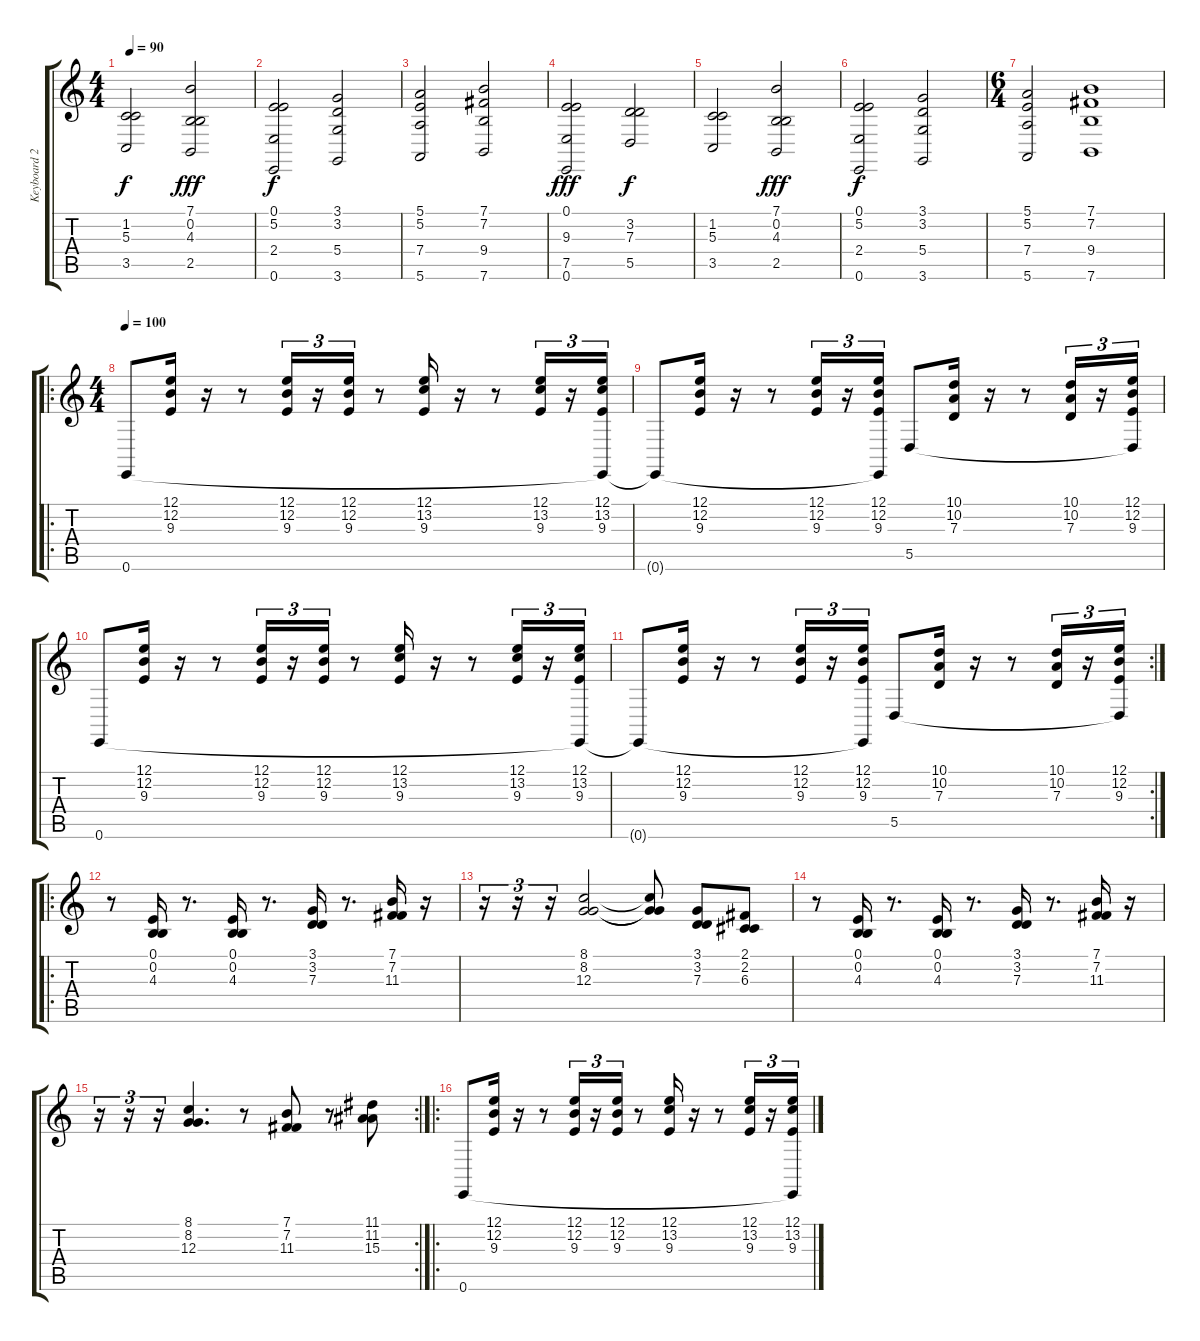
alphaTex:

\track ("Keyboard 2" "Keyboard 2") {instrument choiraahs}
\staff {score tabs}
\tuning (E4 B3 G3 D3 A2 E2) {hide}
\ts (4 4)
\tempo 90
\clef g2
\ks c
(1.2 5.3 3.5).2{dy f} (7.1 0.2 4.3 2.5).2{dy fff} |
(0.1 5.2 2.4 0.6).2{dy f} (3.1 3.2 5.4 3.6).2 |
(5.1 5.2 7.4 5.6).2 (7.1 7.2 9.4 7.6).2 |
(0.1 9.3 7.5 0.6).2{dy fff} (3.2 7.3 5.5).2{dy f} |
(1.2 5.3 3.5).2 (7.1 0.2 4.3 2.5).2{dy fff} |
(0.1 5.2 2.4 0.6).2{dy f} (3.1 3.2 5.4 3.6).2 |
\ts (6 4)
(5.1 5.2 7.4 5.6).2 (7.1 7.2 9.4 7.6).1 |
\ro
\ts (4 4)
\tempo 100
0.6.8{volume 13 balance 8 instrument choiraahs} (12.1 12.2 9.3).16 r.16 r.8 (12.1 12.2 9.3).16{tu (3 2)} r.16{tu (3 2)} (12.1 12.2 9.3).16{tu (3 2)} r.8 (12.1 13.2 9.3).16 r.16 r.8 (12.1 13.2 9.3).16{tu (3 2)} r.16{tu (3 2)} (12.1 13.2 9.3 0.6{t}).16{tu (3 2)} |
0.6{t}.8 (12.1 12.2 9.3).16 r.16 r.8 (12.1 12.2 9.3).16{tu (3 2)} r.16{tu (3 2)} (12.1 12.2 9.3 0.6{t}).16{tu (3 2)} 5.5.8 (10.1 10.2 7.3).16 r.16 r.8 (10.1 10.2 7.3).16{tu (3 2)} r.16{tu (3 2)} (12.1 12.2 9.3 5.5{t}).16{tu (3 2)} |
0.6.8 (12.1 12.2 9.3).16 r.16 r.8 (12.1 12.2 9.3).16{tu (3 2)} r.16{tu (3 2)} (12.1 12.2 9.3).16{tu (3 2)} r.8 (12.1 13.2 9.3).16 r.16 r.8 (12.1 13.2 9.3).16{tu (3 2)} r.16{tu (3 2)} (12.1 13.2 9.3 0.6{t}).16{tu (3 2)} |
\rc 2
0.6{t}.8 (12.1 12.2 9.3).16 r.16 r.8 (12.1 12.2 9.3).16{tu (3 2)} r.16{tu (3 2)} (12.1 12.2 9.3 0.6{t}).16{tu (3 2)} 5.5.8 (10.1 10.2 7.3).16 r.16 r.8 (10.1 10.2 7.3).16{tu (3 2)} r.16{tu (3 2)} (12.1 12.2 9.3 5.5{t}).16{tu (3 2)} |
\ro
r.8 (0.1 0.2 4.3).16 r.8{d} (0.1 0.2 4.3).16 r.8{d} (3.1 3.2 7.3).16 r.8{d} (7.1 7.2 11.3).16 r.16 |
r.16{tu (3 2)} r.16{tu (3 2)} r.16{tu (3 2)} (8.1 8.2 12.3).2 (8.1{t} 8.2{t} 12.3{t}).8 (3.1 3.2 7.3).8 (2.1 2.2 6.3).8 |
r.8 (0.1 0.2 4.3).16 r.8{d} (0.1 0.2 4.3).16 r.8{d} (3.1 3.2 7.3).16 r.8{d} (7.1 7.2 11.3).16 r.16 |
\rc 2
r.16{tu (3 2)} r.16{tu (3 2)} r.16{tu (3 2)} (8.1 8.2 12.3).4{d} r.8 (7.1 7.2 11.3).8 r.8 (11.1 11.2 15.3).8 |
\ro
0.6.8 (12.1 12.2 9.3).16 r.16 r.8 (12.1 12.2 9.3).16{tu (3 2)} r.16{tu (3 2)} (12.1 12.2 9.3).16{tu (3 2)} r.8 (12.1 13.2 9.3).16 r.16 r.8 (12.1 13.2 9.3).16{tu (3 2)} r.16{tu (3 2)} (12.1 13.2 9.3 0.6{t}).16{tu (3 2)}
